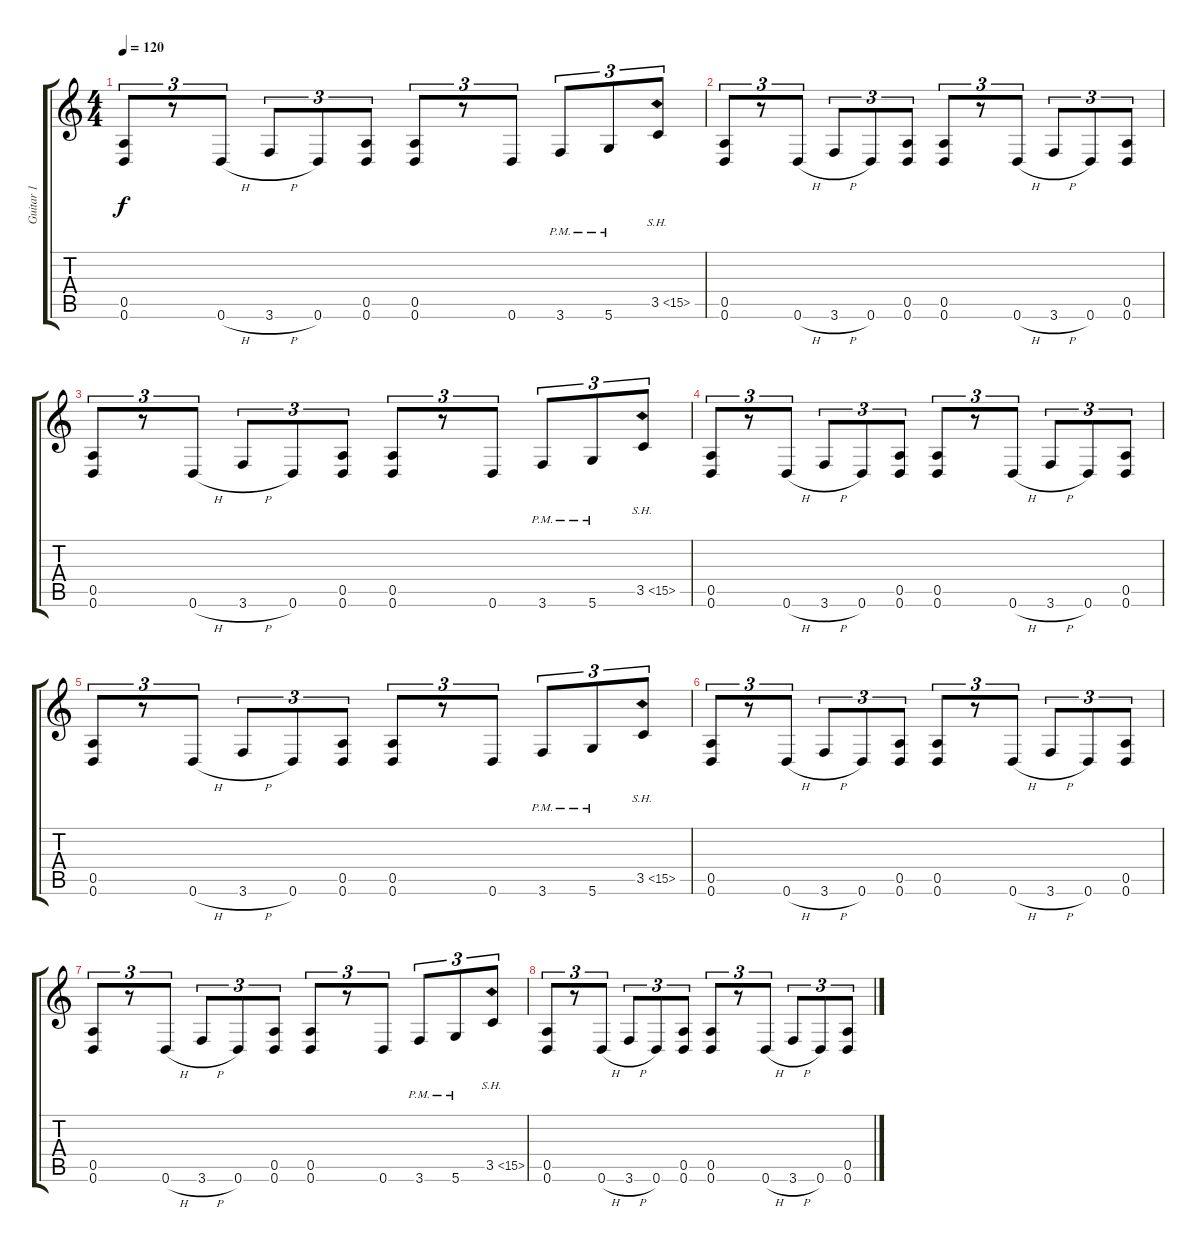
\track ("Guitar 1" "Guitar 1") {instrument distortionguitar}
\staff {score tabs}
\tuning (E4 B3 G3 D3 A2 D2) {hide}
\ts (4 4)
\tempo 120
\clef g2
\ks c
(0.5 0.6).8{tu (3 2) dy f} r.8{tu (3 2)} 0.6{h}.8{tu (3 2)} 3.6{h}.8{tu (3 2)} 0.6.8{tu (3 2)} (0.5 0.6).8{tu (3 2)} (0.5 0.6).8{tu (3 2)} r.8{tu (3 2)} 0.6.8{tu (3 2)} 3.6{pm}.8{tu (3 2)} 5.6{pm}.8{tu (3 2)} 3.5{sh 12}.8{tu (3 2)} |
(0.5 0.6).8{tu (3 2)} r.8{tu (3 2)} 0.6{h}.8{tu (3 2)} 3.6{h}.8{tu (3 2)} 0.6.8{tu (3 2)} (0.5 0.6).8{tu (3 2)} (0.5 0.6).8{tu (3 2)} r.8{tu (3 2)} 0.6{h}.8{tu (3 2)} 3.6{h}.8{tu (3 2)} 0.6.8{tu (3 2)} (0.5 0.6).8{tu (3 2)} |
(0.5 0.6).8{tu (3 2)} r.8{tu (3 2)} 0.6{h}.8{tu (3 2)} 3.6{h}.8{tu (3 2)} 0.6.8{tu (3 2)} (0.5 0.6).8{tu (3 2)} (0.5 0.6).8{tu (3 2)} r.8{tu (3 2)} 0.6.8{tu (3 2)} 3.6{pm}.8{tu (3 2)} 5.6{pm}.8{tu (3 2)} 3.5{sh 12}.8{tu (3 2)} |
(0.5 0.6).8{tu (3 2)} r.8{tu (3 2)} 0.6{h}.8{tu (3 2)} 3.6{h}.8{tu (3 2)} 0.6.8{tu (3 2)} (0.5 0.6).8{tu (3 2)} (0.5 0.6).8{tu (3 2)} r.8{tu (3 2)} 0.6{h}.8{tu (3 2)} 3.6{h}.8{tu (3 2)} 0.6.8{tu (3 2)} (0.5 0.6).8{tu (3 2)} |
(0.5 0.6).8{tu (3 2)} r.8{tu (3 2)} 0.6{h}.8{tu (3 2)} 3.6{h}.8{tu (3 2)} 0.6.8{tu (3 2)} (0.5 0.6).8{tu (3 2)} (0.5 0.6).8{tu (3 2)} r.8{tu (3 2)} 0.6.8{tu (3 2)} 3.6{pm}.8{tu (3 2)} 5.6{pm}.8{tu (3 2)} 3.5{sh 12}.8{tu (3 2)} |
(0.5 0.6).8{tu (3 2)} r.8{tu (3 2)} 0.6{h}.8{tu (3 2)} 3.6{h}.8{tu (3 2)} 0.6.8{tu (3 2)} (0.5 0.6).8{tu (3 2)} (0.5 0.6).8{tu (3 2)} r.8{tu (3 2)} 0.6{h}.8{tu (3 2)} 3.6{h}.8{tu (3 2)} 0.6.8{tu (3 2)} (0.5 0.6).8{tu (3 2)} |
(0.5 0.6).8{tu (3 2)} r.8{tu (3 2)} 0.6{h}.8{tu (3 2)} 3.6{h}.8{tu (3 2)} 0.6.8{tu (3 2)} (0.5 0.6).8{tu (3 2)} (0.5 0.6).8{tu (3 2)} r.8{tu (3 2)} 0.6.8{tu (3 2)} 3.6{pm}.8{tu (3 2)} 5.6{pm}.8{tu (3 2)} 3.5{sh 12}.8{tu (3 2)} |
(0.5 0.6).8{tu (3 2)} r.8{tu (3 2)} 0.6{h}.8{tu (3 2)} 3.6{h}.8{tu (3 2)} 0.6.8{tu (3 2)} (0.5 0.6).8{tu (3 2)} (0.5 0.6).8{tu (3 2)} r.8{tu (3 2)} 0.6{h}.8{tu (3 2)} 3.6{h}.8{tu (3 2)} 0.6.8{tu (3 2)} (0.5 0.6).8{tu (3 2)}
